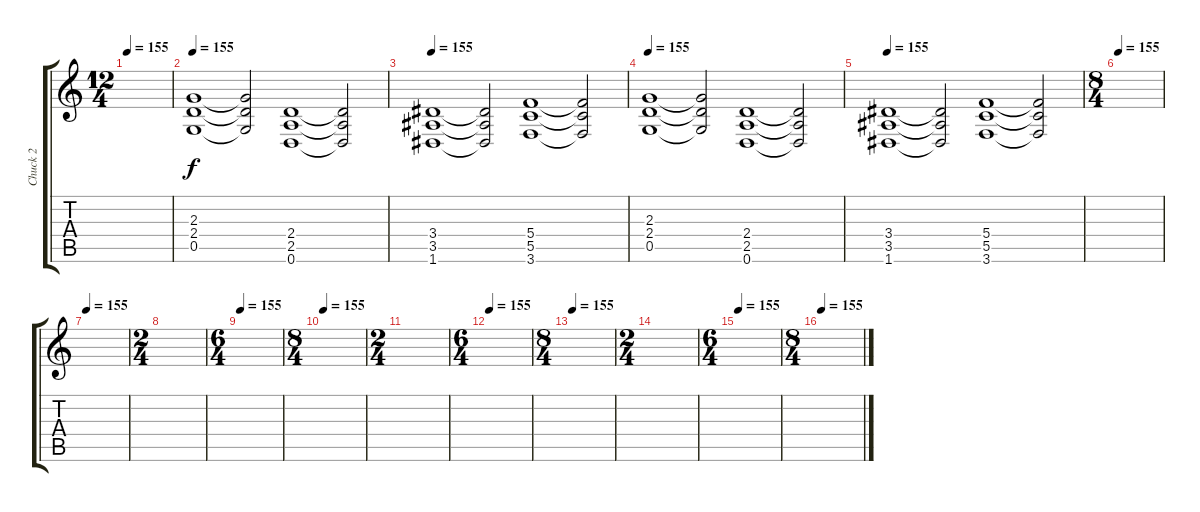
\track ("Chuck 2" "Chuck 2") {instrument distortionguitar}
\staff {score tabs}
\tuning (D4 A3 F3 C3 G2 D2) {hide}
\ts (12 4)
\tempo 155
\clef g2
\ks c
|
\tempo 155
(2.3 2.4 0.5).1 (2.3{t} 2.4{t} 0.5{t}).2 (2.4 2.5 0.6).1 (2.4{t} 2.5{t} 0.6{t}).2 |
\tempo 155
(3.4 3.5 1.6).1 (3.4{t} 3.5{t} 1.6{t}).2 (5.4 5.5 3.6).1 (5.4{t} 5.5{t} 3.6{t}).2 |
\tempo 155
(2.3 2.4 0.5).1 (2.3{t} 2.4{t} 0.5{t}).2 (2.4 2.5 0.6).1 (2.4{t} 2.5{t} 0.6{t}).2 |
\tempo 155
(3.4 3.5 1.6).1 (3.4{t} 3.5{t} 1.6{t}).2 (5.4 5.5 3.6).1 (5.4{t} 5.5{t} 3.6{t}).2 |
\ts (8 4)
\tempo 155
|
\tempo 155
|
\ts (2 4)
|
\ts (6 4)
\tempo 155
|
\ts (8 4)
\tempo 155
|
\ts (2 4)
|
\ts (6 4)
\tempo 155
|
\ts (8 4)
\tempo 155
|
\ts (2 4)
|
\ts (6 4)
\tempo 155
|
\ts (8 4)
\tempo 155
